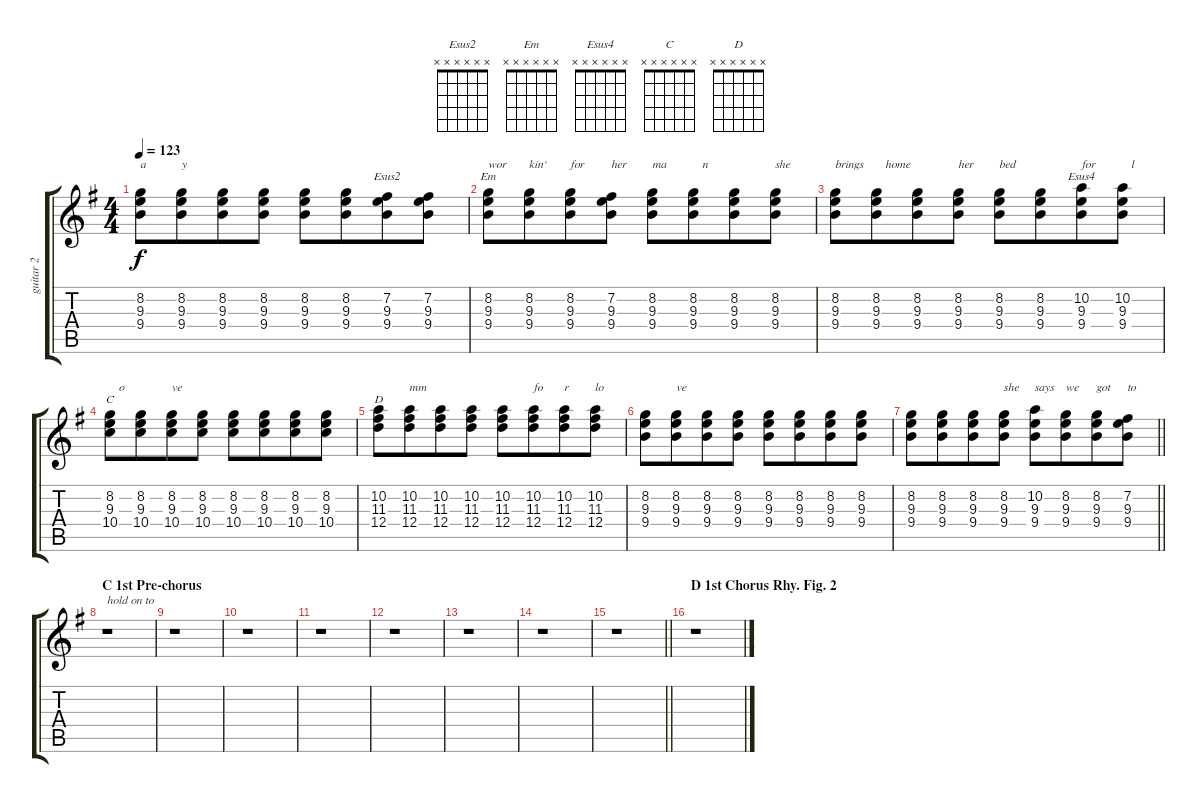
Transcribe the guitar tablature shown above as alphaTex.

\track ("guitar 2" "guitar 2") {instrument overdrivenguitar}
\staff {score tabs}
\tuning (E4 B3 G3 D3 A2 E2) {hide}
\chord ("Esus2" x x x x x x)
\chord ("Em" x x x x x x)
\chord ("Esus4" x x x x x x)
\chord ("C" x x x x x x)
\chord ("D" x x x x x x)
\ts (4 4)
\tempo 123
\clef g2
\ks g
(8.2 9.3 9.4).8{txt "a" dy f} (8.2 9.3 9.4).8{txt "y" beam merge} (8.2 9.3 9.4).8 (8.2 9.3 9.4).8 (8.2 9.3 9.4).8 (8.2 9.3 9.4).8{beam merge} (7.2 9.3 9.4).8{ch "Esus2"} (7.2 9.3 9.4).8 |
(8.2 9.3 9.4).8{ch "Em" txt "wor"} (8.2 9.3 9.4).8{txt "kin'" beam merge} (8.2 9.3 9.4).8{txt "for"} (7.2 9.3 9.4).8{txt "her"} (8.2 9.3 9.4).8{txt "ma"} (8.2 9.3 9.4).8{txt "   n" beam merge} (8.2 9.3 9.4).8 (8.2 9.3 9.4).8{txt "she"} |
(8.2 9.3 9.4).8{txt "brings"} (8.2 9.3 9.4).8{txt "   home" beam merge} (8.2 9.3 9.4).8 (8.2 9.3 9.4).8{txt "her"} (8.2 9.3 9.4).8{txt "bed"} (8.2 9.3 9.4).8{beam merge} (10.2 9.3 9.4).8{ch "Esus4" txt "for"} (10.2 9.3 9.4).8{txt "   l"} |
(8.2 9.3 10.4).8{ch "C" txt "   o"} (8.2 9.3 10.4).8{beam merge} (8.2 9.3 10.4).8{txt "ve"} (8.2 9.3 10.4).8 (8.2 9.3 10.4).8 (8.2 9.3 10.4).8{beam merge} (8.2 9.3 10.4).8 (8.2 9.3 10.4).8 |
(10.2 11.3 12.4).8{ch "D"} (10.2 11.3 12.4).8{txt "mm" beam merge} (10.2 11.3 12.4).8 (10.2 11.3 12.4).8 (10.2 11.3 12.4).8 (10.2 11.3 12.4).8{txt "fo" beam merge} (10.2 11.3 12.4).8{txt "r"} (10.2 11.3 12.4).8{txt "lo"} |
(8.2 9.3 9.4).8 (8.2 9.3 9.4).8{txt "ve" beam merge} (8.2 9.3 9.4).8 (8.2 9.3 9.4).8 (8.2 9.3 9.4).8 (8.2 9.3 9.4).8{beam merge} (8.2 9.3 9.4).8 (8.2 9.3 9.4).8 |
\barLineRight lightlight
(8.2 9.3 9.4).8 (8.2 9.3 9.4).8{beam merge} (8.2 9.3 9.4).8 (8.2 9.3 9.4).8{txt "she"} (10.2 9.3 9.4).8{txt "says"} (8.2 9.3 9.4).8{txt "we" beam merge} (8.2 9.3 9.4).8{txt "got"} (7.2 9.3 9.4).8{txt "to"} |
\section ("" "C 1st Pre-chorus")
r.1{txt "hold on to"} |
r.1 |
r.1 |
r.1 |
r.1 |
r.1 |
r.1 |
\barLineRight lightlight
r.1 |
\section ("" "D 1st Chorus Rhy. Fig. 2")
r.1
